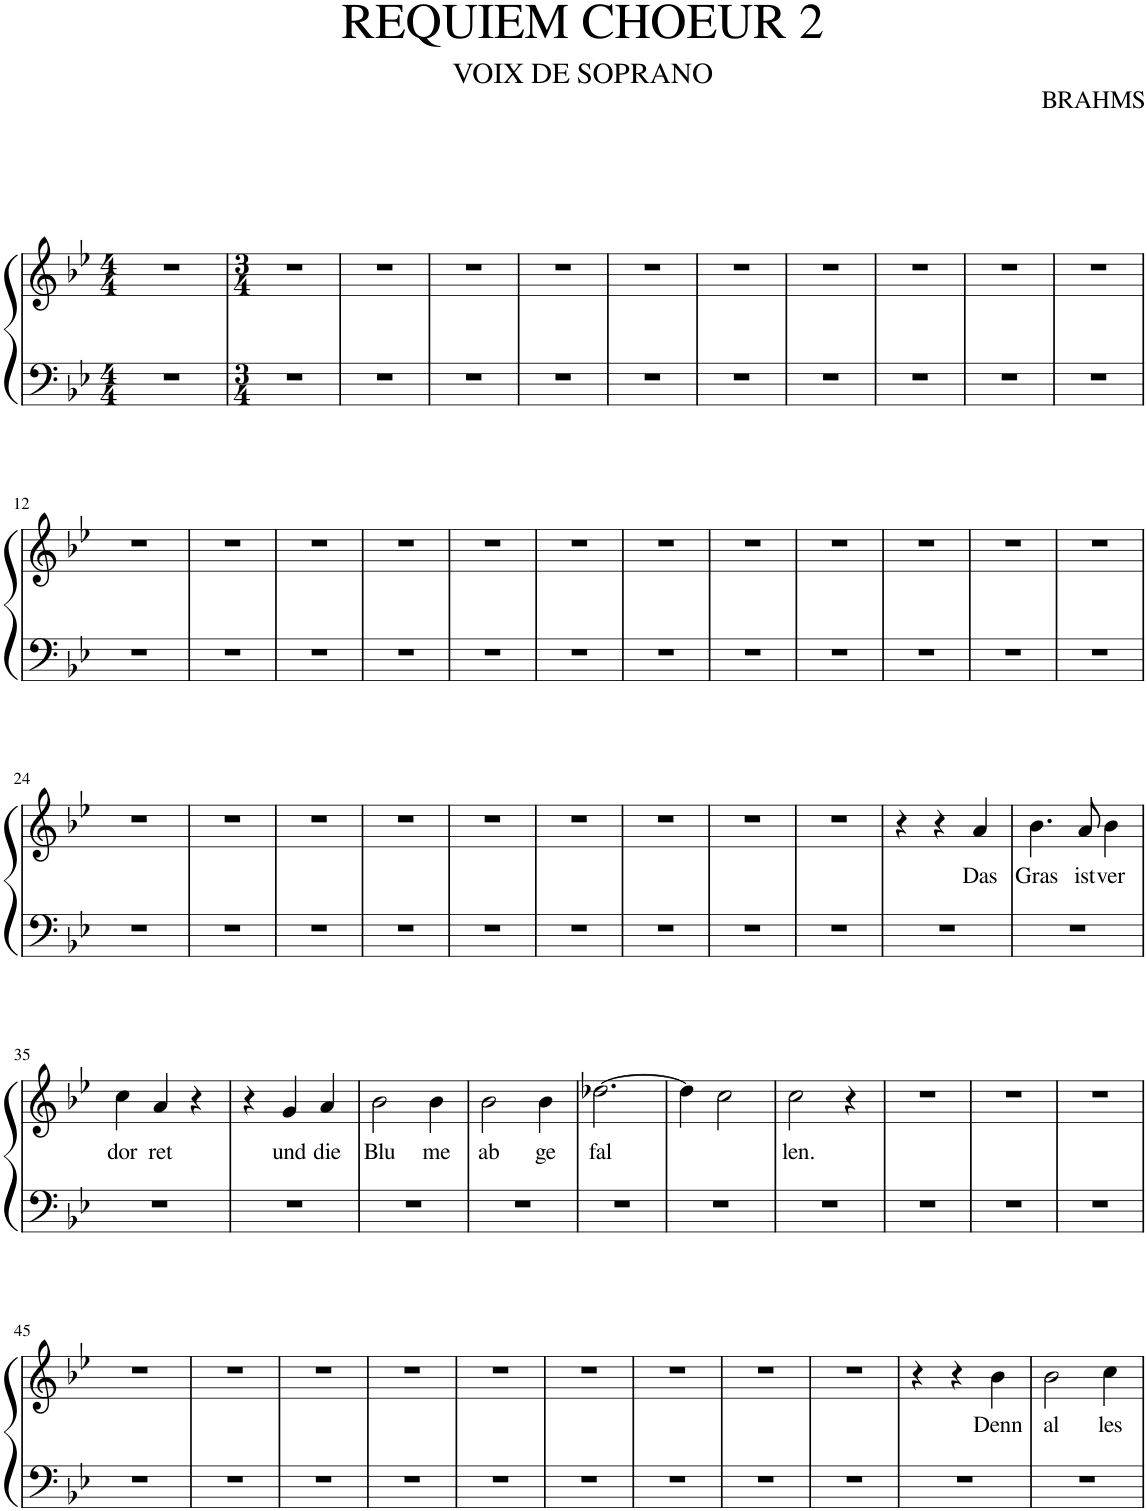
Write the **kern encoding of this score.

**kern	**kern	**text
*part1	*part1	*part1
*staff2	*staff1	*staff1
*I"Piano	*	*
*I'Pno.	*	*
*clefF4	*clefG2	*
*k[b-e-]	*k[b-e-]	*
*M4/4	*M4/4	*
=1	=1	=1
1r	1r	.
=2	=2	=2
*M3/4	*M3/4	*
2.r	2.r	.
=3	=3	=3
2.r	2.r	.
=4	=4	=4
2.r	2.r	.
=5	=5	=5
2.r	2.r	.
=6	=6	=6
2.r	2.r	.
=7	=7	=7
2.r	2.r	.
=8	=8	=8
2.r	2.r	.
=9	=9	=9
2.r	2.r	.
=10	=10	=10
2.r	2.r	.
=11	=11	=11
2.r	2.r	.
!!LO:LB:g=z
=12	=12	=12
2.r	2.r	.
=13	=13	=13
2.r	2.r	.
=14	=14	=14
2.r	2.r	.
=15	=15	=15
2.r	2.r	.
=16	=16	=16
2.r	2.r	.
=17	=17	=17
2.r	2.r	.
=18	=18	=18
2.r	2.r	.
=19	=19	=19
2.r	2.r	.
=20	=20	=20
2.r	2.r	.
=21	=21	=21
2.r	2.r	.
=22	=22	=22
2.r	2.r	.
=23	=23	=23
2.r	2.r	.
!!LO:LB:g=z
=24	=24	=24
2.r	2.r	.
=25	=25	=25
2.r	2.r	.
=26	=26	=26
2.r	2.r	.
=27	=27	=27
2.r	2.r	.
=28	=28	=28
2.r	2.r	.
=29	=29	=29
2.r	2.r	.
=30	=30	=30
2.r	2.r	.
=31	=31	=31
2.r	2.r	.
=32	=32	=32
2.r	2.r	.
=33	=33	=33
2.r	4r	.
.	4r	.
!	!	!LO:LY:b
.	4a/	Das
=34	=34	=34
!	!	!LO:LY:b
2.r	4.b-\	Gras
!	!	!LO:LY:b
.	8a/	ist
!	!	!LO:LY:b
.	4b-\	ver
!!LO:LB:g=z
=35	=35	=35
!	!	!LO:LY:b
2.r	4cc\	dor
!	!	!LO:LY:b
.	4a/	ret
.	4r	.
=36	=36	=36
2.r	4r	.
!	!	!LO:LY:b
.	4g/	und
!	!	!LO:LY:b
.	4a/	die
=37	=37	=37
!	!	!LO:LY:b
2.r	2b-\	Blu
!	!	!LO:LY:b
.	4b-\	me
=38	=38	=38
!	!	!LO:LY:b
2.r	2b-\	ab
!	!	!LO:LY:b
.	4b-\	ge
=39	=39	=39
!	!	!LO:LY:b
2.r	[2.dd-X\	fal
=40	=40	=40
2.r	4dd-\]	.
.	2cc\	.
=41	=41	=41
!	!	!LO:LY:b
2.r	2cc\	len.
.	4r	.
=42	=42	=42
2.r	2.r	.
=43	=43	=43
2.r	2.r	.
=44	=44	=44
2.r	2.r	.
!!LO:LB:g=z
=45	=45	=45
2.r	2.r	.
=46	=46	=46
2.r	2.r	.
=47	=47	=47
2.r	2.r	.
=48	=48	=48
2.r	2.r	.
=49	=49	=49
2.r	2.r	.
=50	=50	=50
2.r	2.r	.
=51	=51	=51
2.r	2.r	.
=52	=52	=52
2.r	2.r	.
=53	=53	=53
2.r	2.r	.
=54	=54	=54
2.r	4r	.
.	4r	.
!	!	!LO:LY:b
.	4b-\	Denn
=55	=55	=55
!	!	!LO:LY:b
2.r	2b-\	al
!	!	!LO:LY:b
.	4cc\	les
=	=	=
*-	*-	*-
